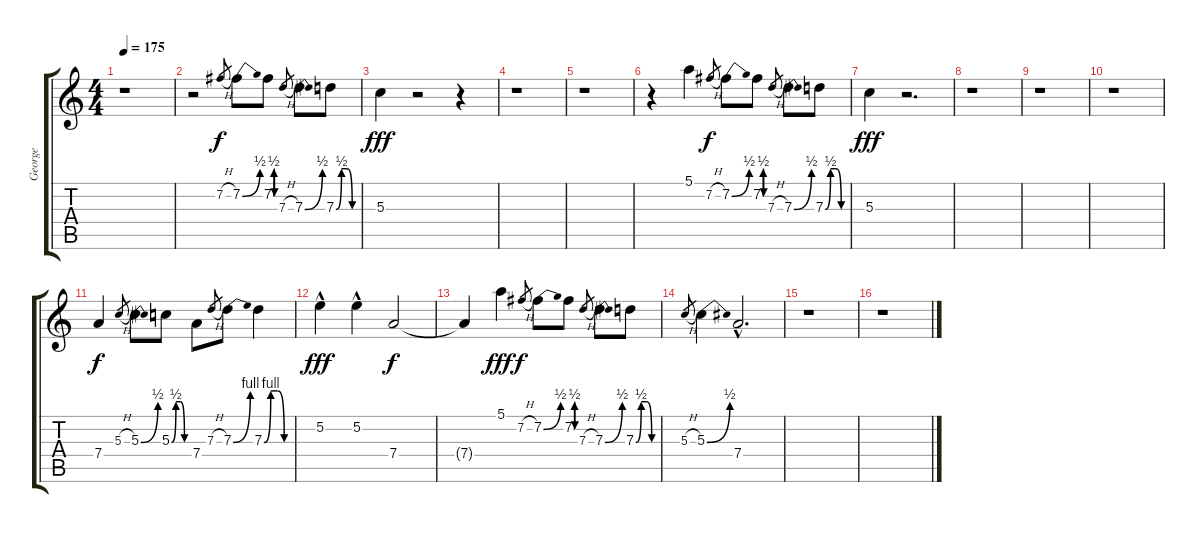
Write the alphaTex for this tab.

\track ("George" "George") {instrument distortionguitar}
\staff {score tabs}
\tuning (E4 B3 G3 D3 A2 E2) {hide}
\ts (4 4)
\tempo 175
\clef g2
\ks c
r.1{dy fff} |
r.2 7.2{h}.8{gr dy f} 7.2{be (bend 0 0 60 2)}.8 7.2{be (custom 0 0 15 2 30 2 45 0 60 0)}.8 7.3{h}.8{gr} 7.3{be (bend 0 0 60 2)}.8 7.3{be (custom 0 0 15 2 30 2 45 0 60 0)}.8 |
5.3.4{dy fff} r.2 r.4 |
r.1 |
r.1 |
r.4 5.1.4 7.2{h}.8{gr dy f} 7.2{be (bend 0 0 60 2)}.8 7.2{be (custom 0 0 15 2 30 2 45 0 60 0)}.8 7.3{h}.8{gr} 7.3{be (bend 0 0 60 2)}.8 7.3{be (custom 0 0 15 2 30 2 45 0 60 0)}.8 |
5.3.4{dy fff} r.2{d} |
r.1 |
r.1 |
r.1 |
7.4.4{dy f} 5.3{h}.8{gr} 5.3{be (bend 0 0 60 2)}.8 5.3{be (custom 0 0 15 2 30 2 45 0 60 0)}.8 7.4.8 7.3{h}.8{gr} 7.3{be (bend 0 0 60 4)}.8 7.3{be (custom 0 0 15 4 30 4 45 0 60 0)}.4 |
5.2{hac}.4{dy fff} 5.2{hac}.4 7.4.2{dy f} |
7.4{t}.4 5.1.4{dy fff} 7.2{h}.8{gr dy f} 7.2{be (bend 0 0 60 2)}.8 7.2{be (custom 0 0 15 2 30 2 45 0 60 0)}.8 7.3{h}.8{gr} 7.3{be (bend 0 0 60 2)}.8 7.3{be (custom 0 0 15 2 30 2 45 0 60 0)}.8 |
5.3{h}.8{gr} 5.3{be (bend 0 0 60 2)}.4 7.4{hac}.2{d} |
r.1 |
r.1
